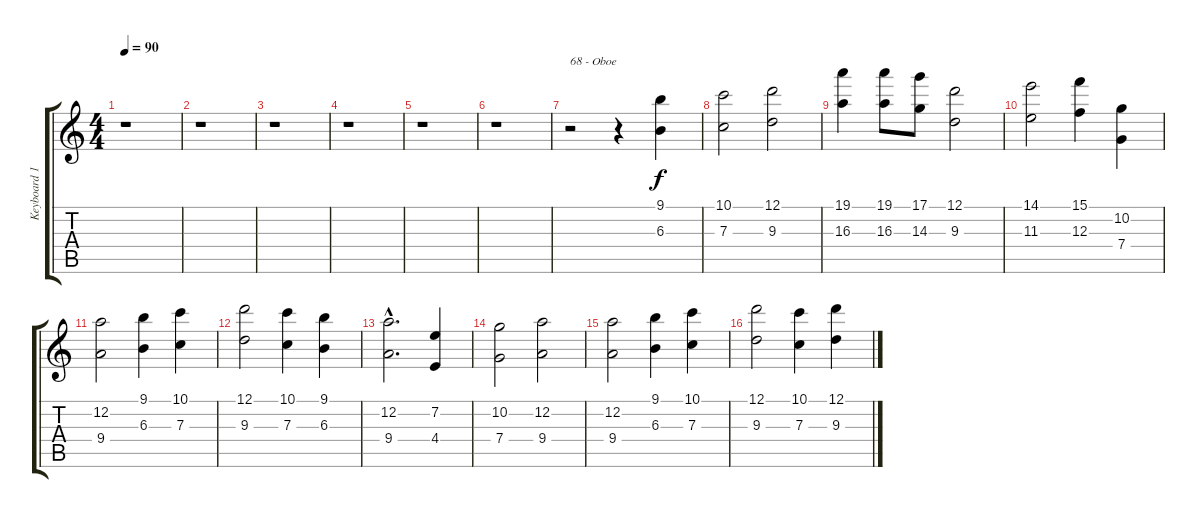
\track ("Keyboard 1" "Keyboard 1") {instrument banjo}
\staff {score tabs}
\tuning (D4 A3 F3 C3 G2 D2) {hide}
\displaytranspose 12
\ts (4 4)
\tempo 90
\clef g2
\ks c
r.1{dy f} |
r.1 |
r.1 |
r.1 |
r.1 |
r.1 |
r.2{txt "68 - Oboe" volume 10 instrument oboe} r.4 (9.1 6.3).4 |
(10.1 7.3).2 (12.1 9.3).2 |
(19.1 16.3).4 (19.1 16.3).8 (17.1 14.3).8 (12.1 9.3).2 |
(14.1 11.3).2 (15.1 12.3).4 (10.2 7.4).4 |
(12.2 9.4).2 (9.1 6.3).4 (10.1 7.3).4 |
(12.1 9.3).2 (10.1 7.3).4 (9.1 6.3).4 |
(12.2{hac} 9.4{hac}).2{d} (7.2 4.4).4 |
(10.2 7.4).2 (12.2 9.4).2 |
(12.2 9.4).2 (9.1 6.3).4 (10.1 7.3).4 |
(12.1 9.3).2 (10.1 7.3).4 (12.1 9.3).4
